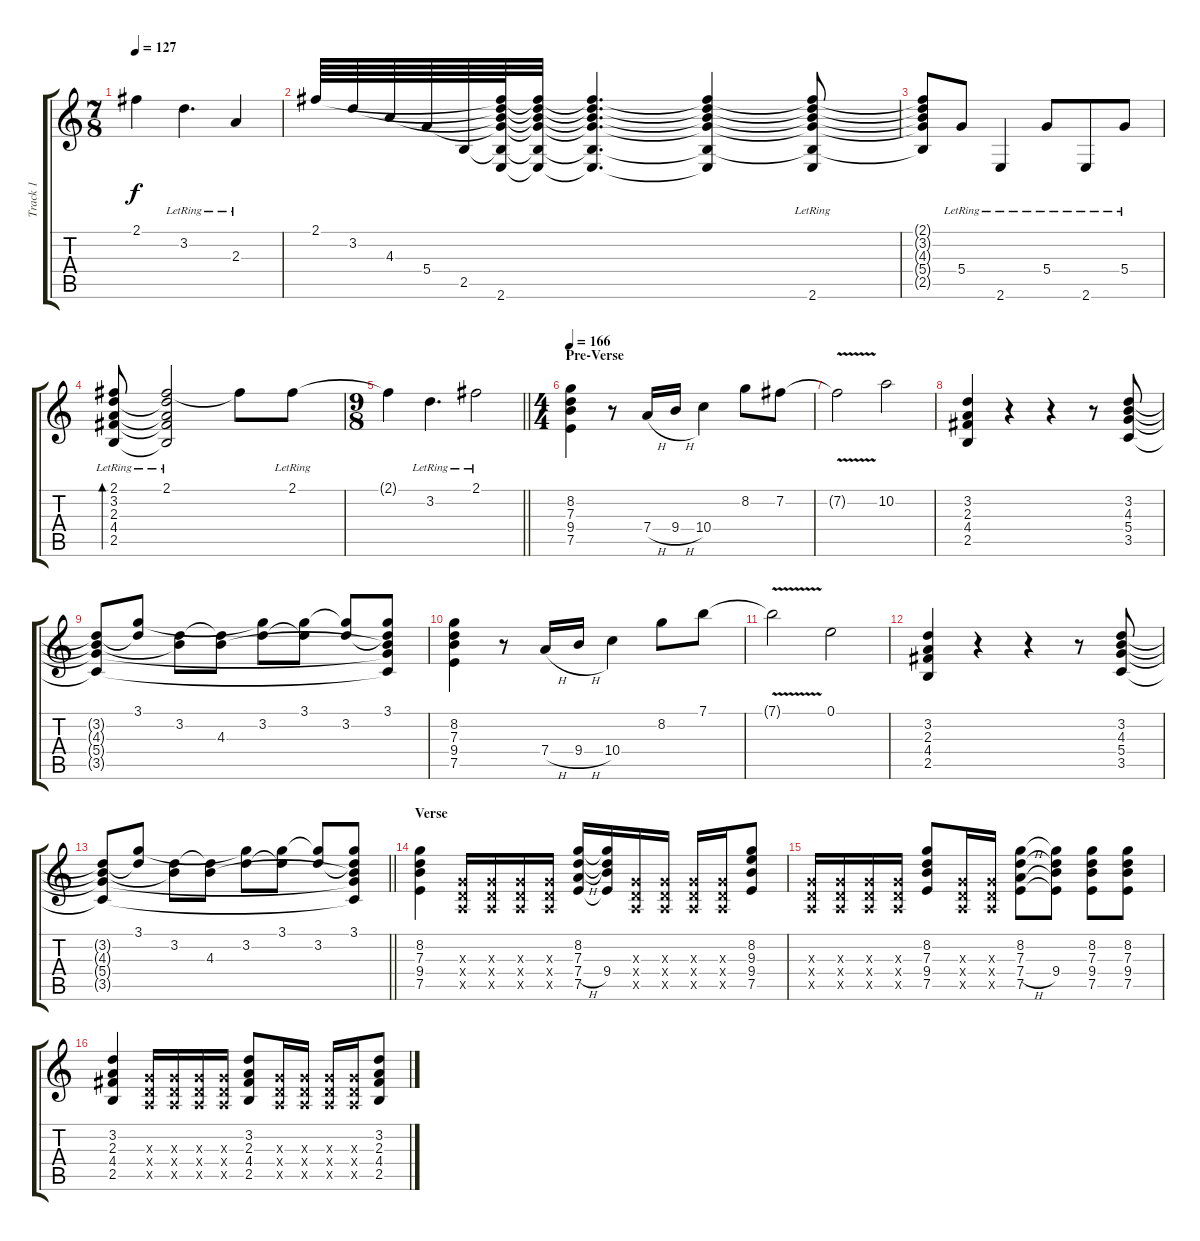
\track ("Track 1" "Track 1") {instrument electricguitarjazz}
\staff {score tabs}
\tuning (E4 B3 G3 D3 A2 D2) {hide}
\ts (7 8)
\tempo 127
\clef g2
\ks c
2.1{t}.4{dy f} 3.2{lr}.4{d} 2.3{lr}.4 |
2.1.64 3.2.64 4.3.64 5.4.64 2.5.64 (2.1{t} 3.2{t} 4.3{t} 5.4{t} 2.5{t} 2.6).64 (2.1{t} 3.2{t} 4.3{t} 5.4{t} 2.5{t} 2.6{t}).32 (2.1{t} 3.2{t} 4.3{t} 5.4{t} 2.5{t} 2.6{t}).4{d} (2.1{t} 3.2{t} 4.3{t} 5.4{t} 2.5{t} 2.6{t}).4 (2.1{t} 3.2{t} 4.3{t} 5.4{t} 2.5{t} 2.6{lr}).8 |
(2.1{t} 3.2{t} 4.3{t} 5.4{t} 2.5{t}).8 5.4{lr}.8 2.6{lr}.4 5.4{lr}.8 2.6{lr}.8 5.4{lr}.8 |
(2.1{lr} 3.2{lr} 2.3{lr} 4.4{lr} 2.5{lr}).8{bd 120} (2.1{lr} 3.2{t} 2.3{t} 4.4{t} 2.5{t}).2 2.1{t}.8 2.1{lr}.8 |
\ts (9 8)
\barLineRight lightlight
2.1{t}.4 3.2{lr}.4{d} 2.1{lr}.2 |
\ts (4 4)
\section ("" "Pre-Verse")
\tempo 166
(8.2 7.3 9.4 7.5).4{instrument overdrivenguitar} r.8 7.4{h}.16 9.4{h}.16 10.4.4 8.2.8 7.2.8 |
7.2{v t}.2 10.2.2 |
(3.2 2.3 4.4 2.5).4 r.4 r.4 r.8 (3.2 4.3 5.4 3.5).8 |
(3.2{t} 4.3{t} 5.4{t} 3.5{t}).8 (3.1 3.2{t}).8 (3.2 4.3{t}).8 (3.2{t} 4.3).8 (3.1{t} 3.2).8 (3.1 3.2{t}).8 (3.1{t} 3.2).8 (3.1 3.2{t} 4.3{t} 5.4{t} 3.5{t}).8 |
(8.2 7.3 9.4 7.5).4 r.8 7.4{h}.16 9.4{h}.16 10.4.4 8.2.8 7.1.8 |
7.1{v t}.2 0.1.2 |
(3.2 2.3 4.4 2.5).4 r.4 r.4 r.8 (3.2 4.3 5.4 3.5).8 |
\barLineRight lightlight
(3.2{t} 4.3{t} 5.4{t} 3.5{t}).8 (3.1 3.2{t}).8 (3.2 4.3{t}).8 (3.2{t} 4.3).8 (3.1{t} 3.2).8 (3.1 3.2{t}).8 (3.1{t} 3.2).8 (3.1 3.2{t} 4.3{t} 5.4{t} 3.5{t}).8 |
\section ("" "Verse")
(8.2 7.3 9.4 7.5).4 (0.3{x} 0.4{x} 0.5{x}).16 (0.3{x} 0.4{x} 0.5{x}).16 (0.3{x} 0.4{x} 0.5{x}).16 (0.3{x} 0.4{x} 0.5{x}).16 (8.2 7.3 7.4{h} 7.5).16 (8.2{t} 7.3{t} 9.4 7.5{t}).16 (0.3{x} 0.4{x} 0.5{x}).16 (0.3{x} 0.4{x} 0.5{x}).16 (0.3{x} 0.4{x} 0.5{x}).16 (0.3{x} 0.4{x} 0.5{x}).16 (8.2 9.3 9.4 7.5).8 |
(0.3{x} 0.4{x} 0.5{x}).16 (0.3{x} 0.4{x} 0.5{x}).16 (0.3{x} 0.4{x} 0.5{x}).16 (0.3{x} 0.4{x} 0.5{x}).16 (8.2 7.3 9.4 7.5).8 (0.3{x} 0.4{x} 0.5{x}).16 (0.3{x} 0.4{x} 0.5{x}).16 (8.2 7.3 7.4{h} 7.5).8 (8.2{t} 7.3{t} 9.4 7.5{t}).8 (8.2 7.3 9.4 7.5).8 (8.2 7.3 9.4 7.5).8 |
(3.2 2.3 4.4 2.5).4 (0.3{x} 0.4{x} 0.5{x}).16 (0.3{x} 0.4{x} 0.5{x}).16 (0.3{x} 0.4{x} 0.5{x}).16 (0.3{x} 0.4{x} 0.5{x}).16 (3.2 2.3 4.4 2.5).8 (0.3{x} 0.4{x} 0.5{x}).16 (0.3{x} 0.4{x} 0.5{x}).16 (0.3{x} 0.4{x} 0.5{x}).16 (0.3{x} 0.4{x} 0.5{x}).16 (3.2 2.3 4.4 2.5).8
